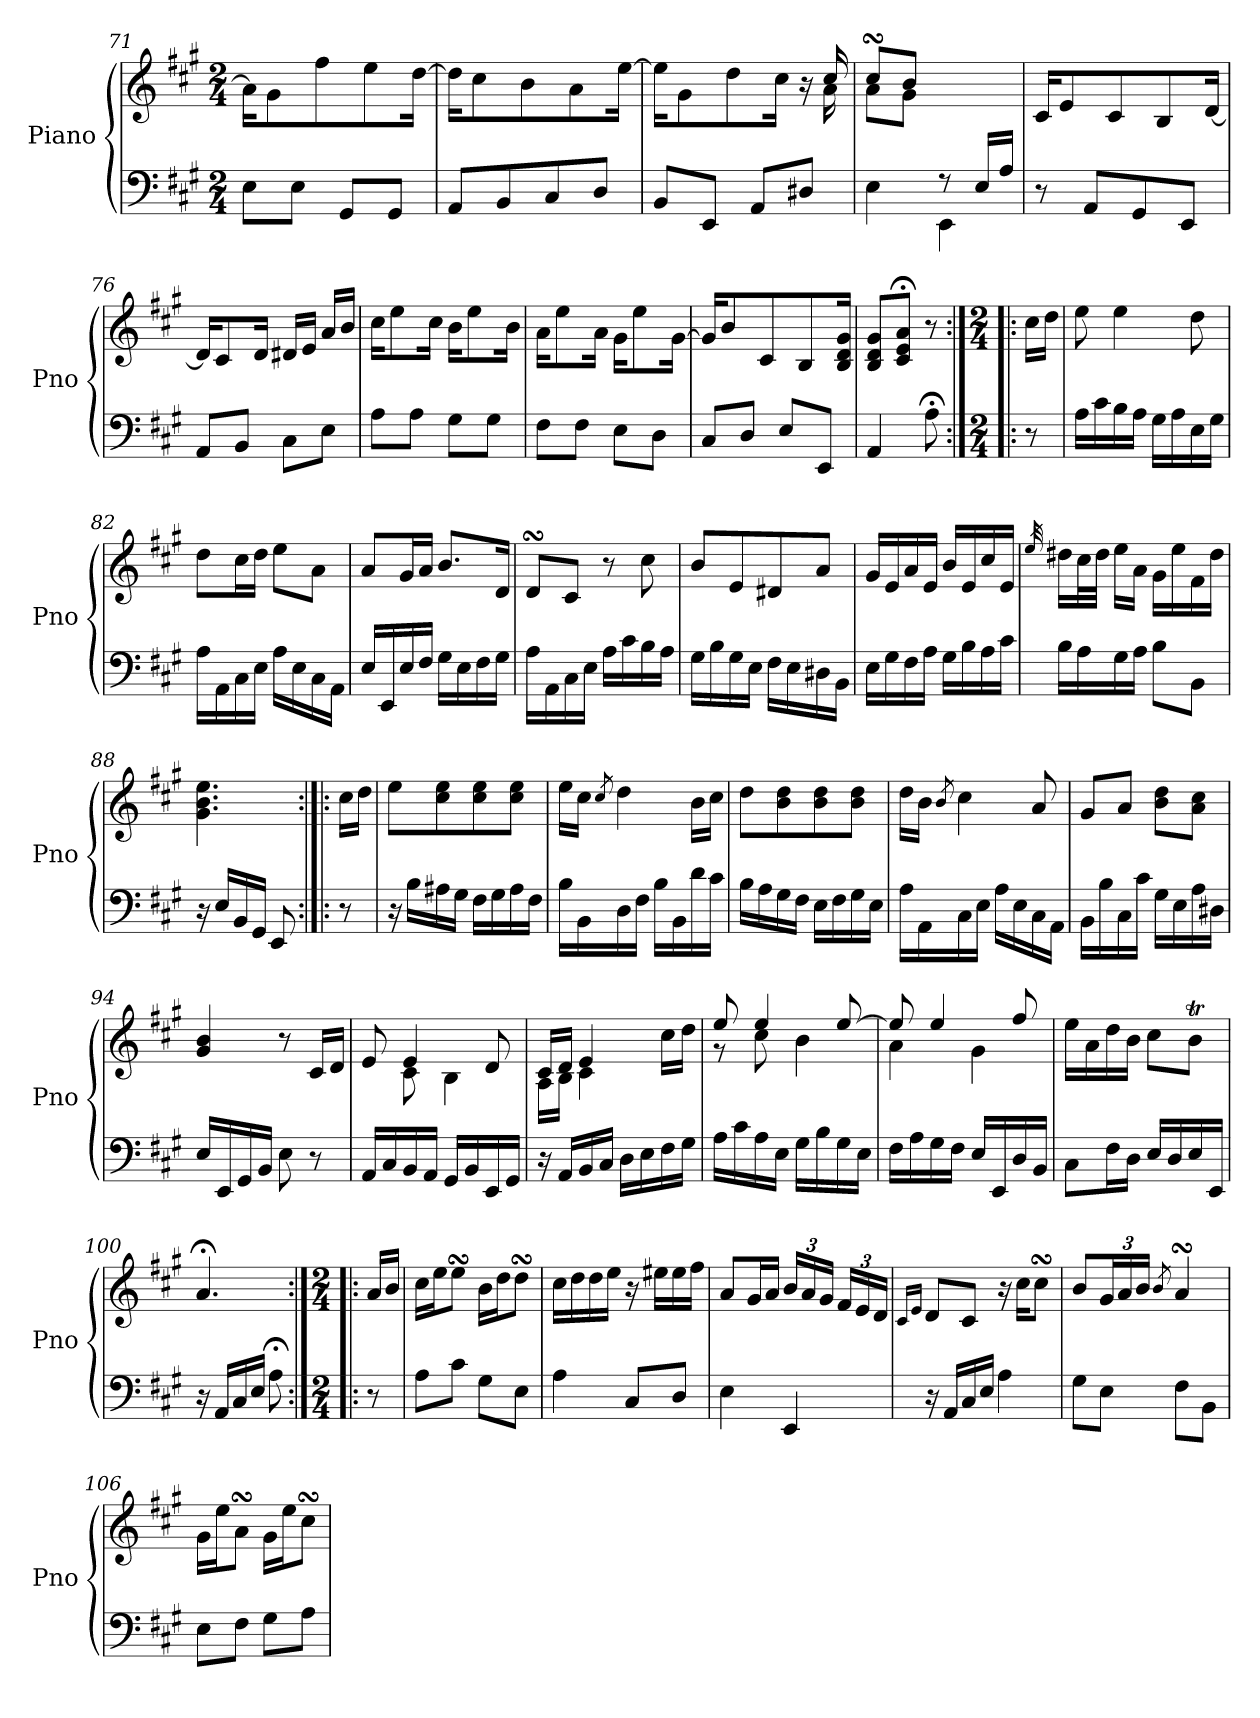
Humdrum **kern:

**kern	**kern
*part1	*part1
*staff2	*staff1
*I"Piano	*
*I'Pno	*
!!LO:LB:g=z
*clefF4	*clefG2
*k[f#c#g#]	*k[f#c#g#]
*M2/4	*M2/4
=71	=71
8E\L	16a\KL]
.	8g#\
8E\J	.
.	8ff#\
8GG#/L	.
.	8ee\
8GG#/J	.
.	[16dd\Jk
=72	=72
8AA/L	16dd\KL]
.	8cc#\
8BB/	.
.	8b\
8C#/	.
.	8a\
8D/J	.
.	[16ee\Jk
=73	=73
*	*^
8BB/L	16ee\KL]	4..ryy
.	8g#\	.
8EE/J	.	.
.	8dd\	.
8AA/L	.	.
.	16cc#\Jk	.
8D#X/J	16r	.
.	16cc#/	16a\
=74	=74	=74
*^	*	*
4E\	4ryy	8cc#sSsS/L	8a\L
.	.	8b/J	8g#\J
8r	4EE\	4ryy	4ryy
16E/LL	.	.	.
16A/JJ	.	.	.
*v	*v	*	*
*	*v	*v
=75	=75
8r	16c#/KL
.	8e/
8AA/L	.
.	8c#/
8GG#/	.
.	8B/
8EE/J	.
.	[16d/Jk
!!LO:LB:g=z
=76	=76
8AA/L	16d/KL]
.	8c#/
8BB/J	.
.	16d/Jk
8C#\L	16d#X/LL
.	16e/JJ
8E\J	16a/LL
.	16b/JJ
=77	=77
8A\L	16cc#\KL
.	8ee\
8A\J	.
.	16cc#\Jk
8G#\L	16b\KL
.	8ee\
8G#\J	.
.	16b\Jk
=78	=78
8F#\L	16a\KL
.	8ee\
8F#\J	.
.	16a\Jk
8E\L	16g#\KL
.	8ee\
8D\J	.
.	[16g#\Jk
=79	=79
8C#/L	16g#/KL]
.	8b/
8D/J	.
.	8c#/
8E/L	.
.	8B/
8EE/J	.
.	16B/ 16d/ 16g#/Jk
=80	=80
4AA/	8B/ 8d/ 8g#/L
.	8c#/;< 8e/;< 8a/;<J
8A;\	8r
!!LO:PB:g=z
=80X8:|!|:	=80X8:|!|:
*M2/4	*M2/4
8r	16cc#\LL
.	16dd\JJ
=81	=81
16A\LL	8ee\
16c#\	.
16B\	4ee\
16A\JJ	.
16G#\LL	.
16A\	.
16E\	8dd\
16G#\JJ	.
=82	=82
16A\LL	8dd\L
16AA\	.
16C#\	16cc#\L
16E\JJ	16dd\JJ
16A\LL	8ee\L
16E\	.
16C#\	8a\J
16AA\JJ	.
=83	=83
16E/LL	8a/L
16EE/	.
16E/	16g#/L
16F#/JJ	16a/JJ
16G#\LL	8.b/L
16E\	.
16F#\	.
16G#\JJ	16d/Jk
=84	=84
16A\LL	8dsSSs/L
16AA\	.
16C#\	8c#/J
16E\JJ	.
16A\LL	8r
16c#\	.
16B\	8cc#\
16A\JJ	.
!!LO:LB:g=z
=85	=85
16G#\LL	8b/L
16B\	.
16G#\	8e/
16E\JJ	.
16F#\LL	8d#X/
16E\	.
16D#X\	8a/J
16BB\JJ	.
=86	=86
16E\LL	16g#/LL
16G#\	16e/
16F#\	16a/
16A\JJ	16e/JJ
16G#\LL	16b/LL
16B\	16e/
16A\	16cc#/
16c#\JJ	16e/JJ
=87	=87
.	32qee/
16B\LL	16dd#X\LL
16A\	32cc#\L
.	32dd#\JJJ
16G#\	16ee\LL
16A\JJ	16a\JJ
8B\L	16g#\LL
.	16ee\
8BB\J	16f#\
.	16dd#\JJ
=88	=88
16r	4.g#\ 4.b\ 4.ee\
16E/LL	.
16BB/	.
16GG#/JJ	.
8EE/	.
!!LO:LB:g=z
=88X9:|!|:	=88X9:|!|:
8r	16cc#\LL
.	16dd\JJ
=89	=89
16r	8ee\L
16B\LL	.
16A#X\	8cc#\ 8ee\
16G#\JJ	.
16F#\LL	8cc#\ 8ee\
16G#\	.
16A#\	8cc#\ 8ee\J
16F#\JJ	.
=90	=90
16B\LL	16ee\LL
16BB\	16cc#\JJ
.	8qcc#/
16D\	4dd\
16F#\JJ	.
16B\LL	.
16BB\	.
16d\	16b\LL
16c#\JJ	16cc#\JJ
=91	=91
16B\LL	8dd\L
16A\	.
16G#\	8b\ 8dd\
16F#\JJ	.
16E\LL	8b\ 8dd\
16F#\	.
16G#\	8b\ 8dd\J
16E\JJ	.
=92	=92
16A\LL	16dd\LL
16AA\	16b\JJ
.	8qb/
16C#\	4cc#\
16E\JJ	.
16A\LL	.
16E\	.
16C#\	8a/
16AA\JJ	.
!!LO:LB:g=z
=93	=93
16BB\LL	8g#/L
16B\	.
16C#\	8a/J
16c#\JJ	.
16G#\LL	8b\ 8dd\L
16E\	.
16A\	8a\ 8cc#\J
16D#X\JJ	.
=94	=94
16E/LL	4g#/ 4b/
16EE/	.
16GG#/	.
16BB/JJ	.
8E\	8r
8r	16c#/LL
.	16d/JJ
=95	=95
*	*^
16AA/LL	8e/	8ryy
16C#/	.	.
16BB/	4e/	8c#\
16AA/JJ	.	.
16GG#/LL	.	4B\
16BB/	.	.
16EE/	8d/	.
16GG#/JJ	.	.
=96	=96	=96
16r	16c#/LL	16A\LL
16AA/LL	16d/JJ	16B\JJ
16BB/	4e/	4c#\
16C#/JJ	.	.
16D\LL	.	.
16E\	.	.
16F#\	16cc#\LL	8ryy
16G#\JJ	16dd\JJ	.
!!LO:LB:g=z	!!
=97	=97	=97
16A\LL	8ee/	8r
16c#\	.	.
16A\	4ee/	8cc#\
16E\JJ	.	.
16G#\LL	.	4b\
16B\	.	.
16G#\	[8ee/	.
16E\JJ	.	.
=98	=98	=98
16F#\LL	8ee/]	4a\
16A\	.	.
16G#\	4ee/	.
16F#\JJ	.	.
16E/LL	.	4g#\
16EE/	.	.
16D/	8ff#/	.
16BB/JJ	.	.
*	*v	*v
=99	=99
8C#\L	16ee\LL
.	16a\
16F#\L	16dd\
16D\JJ	16b\JJ
16E/LL	8cc#\L
16D/	.
16E/	8bT\J
16EE/JJ	.
=100	=100
16r	4.a;</
16AA/LL	.
16C#/	.
16E/JJ	.
8A;<\	.
!!LO:PB:g=z
=100X10:|!|:	=100X10:|!|:
*M2/4	*M2/4
8r	16a/LL
.	16b/JJ
=101	=101
8A\L	16cc#\LL
.	16ee\J
8c#\J	8eesSSS\J
8G#\L	16b\LL
.	16dd\J
8E\J	8ddsSSs\J
=102	=102
4A\	16cc#\LL
.	16dd\
.	16dd\
.	16ee\JJ
8C#/L	16r
.	16ee#X\LL
8D/J	16ee#\
.	16ff#\JJ
=103	=103
4E\	8a/L
.	16g#/L
.	16a/JJ
*	*Xbrackettup
4EE/	24b/LL
.	24a/
.	24g#/JJ
.	24f#/LL
.	24e/
.	24d/JJ
!!LO:LB:g=z
=104	=104
.	16qc#/LL
.	16qe/JJ
16r	8d/L
16AA/LL	.
16C#/	8c#/J
16E/JJ	.
4A\	16r
.	16cc#\KL
.	8cc#sSsS\J
=105	=105
8G#\L	8b/L
8E\J	24g#/L
.	24a/
.	24b/JJ
.	8qb/
8F#\L	4asSSs/
8BB\J	.
=106	=106
8E\L	16g#\LL
.	16ee\J
8F#\J	8asSSs\J
8G#\L	16g#\LL
.	16ee\J
8A\J	8cc#sSsS\J
=	=
*-	*-
